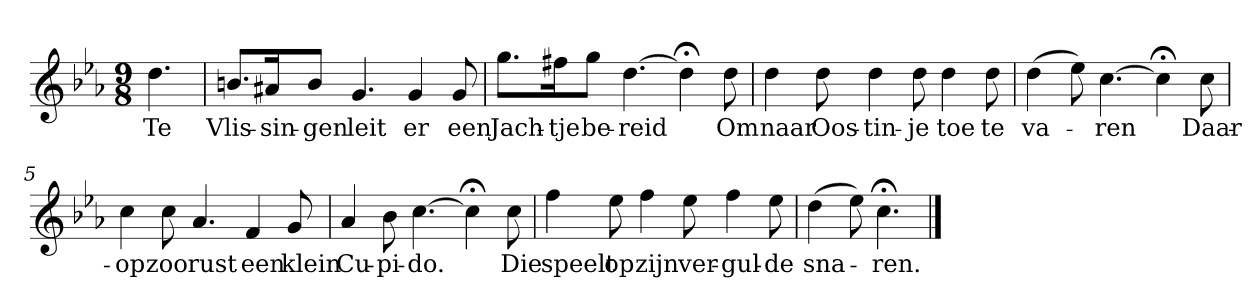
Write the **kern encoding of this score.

**kern	**text
*part1	*part1
*staff1	*staff1
*k[b-e-a-]	*
*c:	*
*M9/8	*
*MM120	*
=	=
4.dd	Te
=1	=1
8.bnL	Vlis-
16a#XK	-sin-
8bJ	-gen
4.g	leit
4g	er
8g	een
=2	=2
8.ggL	Jach-
16ff#XK	-tje
8ggJ	be-
[4.dd	-reid
4dd;<]	.
8dd	Om
=3	=3
4dd	naar
8dd	Oos-
4dd	-tin-
8dd	-je
4dd	toe
8dd	te
=4	=4
(4dd	va-
8ee-)	.
[4.cc	-ren
4cc;<]	.
8cc	Daar-
=5	=5
4cc	-op
8cc	zoo
4.a-	rust
4f	een
8g	klein
=6	=6
4a-	Cu-
8b-	-pi-
[4.cc	-do.
4cc;<]	.
8cc	Die
=7	=7
4ff	speelt
8ee-	op
4ff	zijn
8ee-	ver-
4ff	-gul-
8ee-	-de
=8	=8
(4dd	sna-
8ee-)	.
4.cc;<	-ren.
==	==
*-	*-
